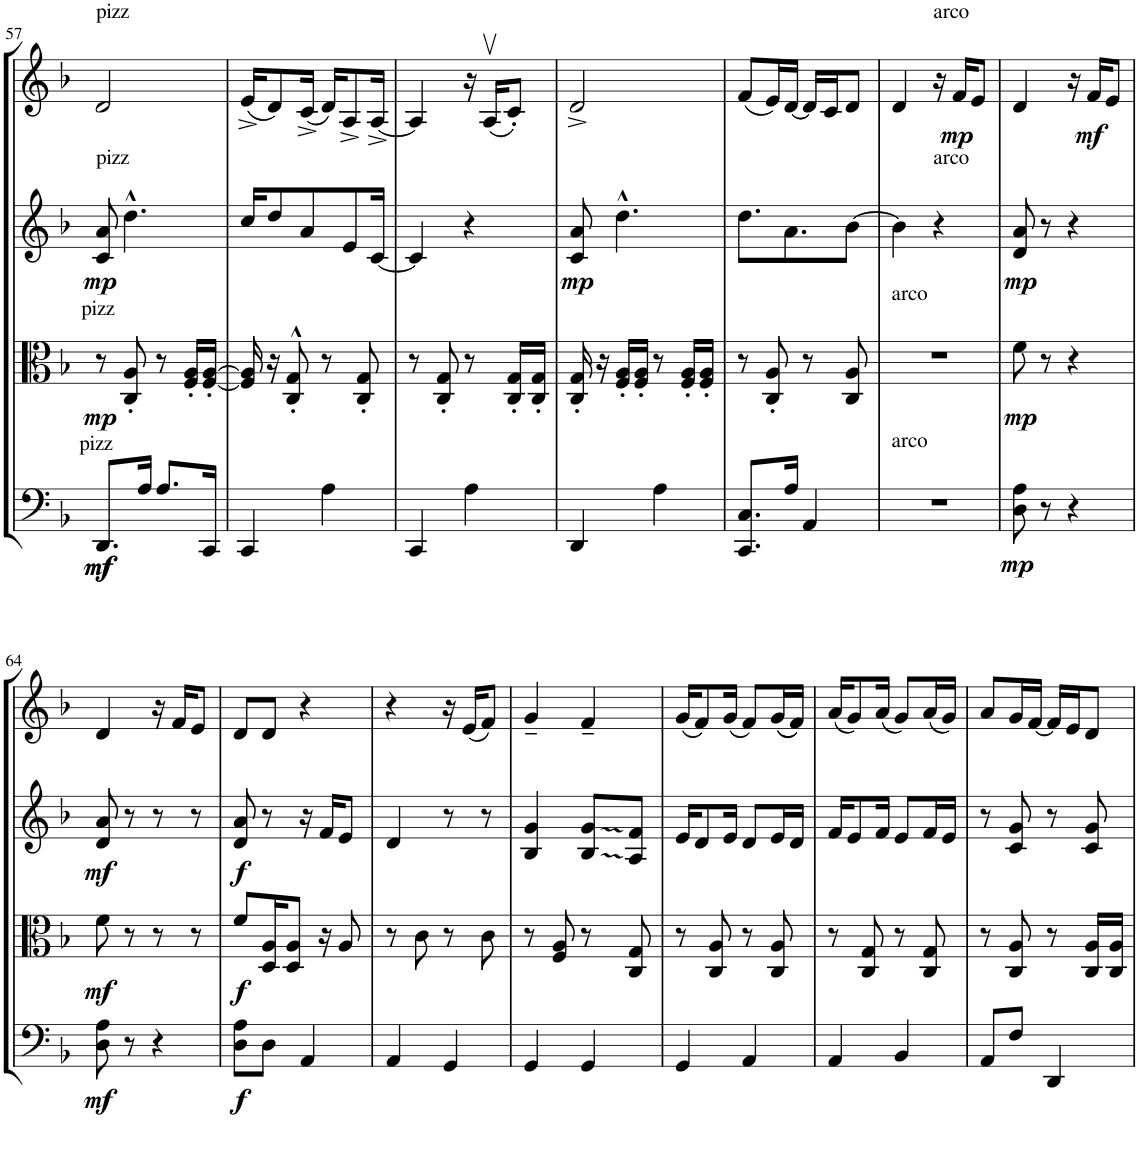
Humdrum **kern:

**kern	**dynam	**kern	**dynam	**kern	**dynam	**kern	**dynam
*part4	*part4	*part3	*part3	*part2	*part2	*part1	*part1
*staff4	*staff4	*staff3	*staff3	*staff2	*staff2	*staff1	*staff1
*I"Violoncello	*	*I"Viola	*	*I"Violin II	*	*I"Violin I	*
*I'Vc	*	*I'Vla	*	*I'Vln	*	*I'Vln	*
!!LO:PB:g=z
*clefF4	*	*clefC3	*	*clefG2	*	*clefG2	*
*k[b-]	*	*k[b-]	*	*k[b-]	*	*k[b-]	*
*M2/4	*	*M2/4	*	*M2/4	*	*M2/4	*
=57	=57	=57	=57	=57	=57	=57	=57
!	!	!	!	!	!	!LO:TX:a:t=pizz	!
!	!	!	!	!LO:TX:a:t=pizz	!	!	!
!	!	!LO:TX:a:t=pizz	!	!	!	!	!
!LO:TX:a:t=pizz	!	!	!	!	!	!	!
!	!LO:DY:b	!	!	!	!	!	!
!	!LO:DY:n=1:b	!	!LO:DY:b	!	!LO:DY:b	!	!
8.DD/L	mf mf	8r	mp	8c/ 8a/	mp	2d/	.
.	.	8C/' 8A/'	.	4.dd^^\	.	.	.
16A/Jk	.	.	.	.	.	.	.
8.A/L	.	8r	.	.	.	.	.
.	.	16F/' 16A/'LL	.	.	.	.	.
16CC/Jk	.	[16F/' [16A/'JJ	.	.	.	.	.
=58	=58	=58	=58	=58	=58	=58	=58
4CC/	.	16F/] 16A/]	.	16cc/KL	.	(16e^/KL	.
.	.	16r	.	8dd/	.	8d/)	.
.	.	8C/'^^ 8G/'^^	.	.	.	.	.
.	.	.	.	8a/	.	(16c^/Jk	.
4A\	.	8r	.	.	.	16d/KL)	.
.	.	.	.	8e/	.	8A^/	.
.	.	8C/' 8G/'	.	.	.	.	.
.	.	.	.	[16c/Jk	.	[16A^/Jk	.
=59	=59	=59	=59	=59	=59	=59	=59
4CC/	.	8r	.	4c/]	.	4A/]	.
.	.	8C/' 8G/'	.	.	.	.	.
4A\	.	8r	.	4r	.	16r	.
.	.	.	.	.	.	(16Av/KL	.
.	.	16C/' 16G/'LL	.	.	.	8c'/J)	.
.	.	16C/' 16G/'JJ	.	.	.	.	.
=60	=60	=60	=60	=60	=60	=60	=60
!	!	!	!	!	!LO:DY:b	!	!
4DD/	.	16C/' 16G/'	.	8c/ 8a/	mp	2d^/	.
.	.	16r	.	.	.	.	.
.	.	16F/' 16A/'LL	.	4.dd^^\	.	.	.
.	.	16F/' 16A/'JJ	.	.	.	.	.
4A\	.	8r	.	.	.	.	.
.	.	16F/' 16A/'LL	.	.	.	.	.
.	.	16F/' 16A/'JJ	.	.	.	.	.
=61	=61	=61	=61	=61	=61	=61	=61
8.CC/ 8.C/L	.	8r	.	8.dd\L	.	(8f/L	.
.	.	8C/' 8A/'	.	.	.	16e/L)	.
16A/Jk	.	.	.	8.a\	.	[16d/JJ	.
4AA/	.	8r	.	.	.	16d/LL]	.
.	.	.	.	.	.	16c/J	.
.	.	8C/ 8A/	.	[8b-\J	.	8d/J	.
=62	=62	=62	=62	=62	=62	=62	=62
!	!	!LO:TX:a:t=arco	!	!	!	!	!
!LO:TX:a:t=arco	!	!	!	!	!	!	!
2r	.	2r	.	4b-\]	.	4d/	.
!	!	!	!	!	!	!LO:TX:a:t=arco	!
!	!	!	!	!LO:TX:a:t=arco	!	!	!
.	.	.	.	4r	.	16r	.
!	!	!	!	!	!	!	!LO:DY:b
.	.	.	.	.	.	16f/KL	mp
.	.	.	.	.	.	8e/J	.
=63	=63	=63	=63	=63	=63	=63	=63
!	!LO:DY:b	!	!LO:DY:b	!	!LO:DY:b	!	!
8D\ 8A\	mp	8f\	mp	8d/ 8a/	mp	4d/	.
8r	.	8r	.	8r	.	.	.
4r	.	4r	.	4r	.	16r	.
!	!	!	!	!	!	!	!LO:DY:b
.	.	.	.	.	.	16f/KL	mf
.	.	.	.	.	.	8e/J	.
!!LO:LB:g=z
=64	=64	=64	=64	=64	=64	=64	=64
!	!LO:DY:b	!	!LO:DY:b	!	!LO:DY:b	!	!
8D\ 8A\	mf	8f\	mf	8d/ 8a/	mf	4d/	.
8r	.	8r	.	8r	.	.	.
4r	.	8r	.	8r	.	16r	.
.	.	.	.	.	.	16f/KL	.
.	.	8r	.	8r	.	8e/J	.
=65	=65	=65	=65	=65	=65	=65	=65
!	!LO:DY:b	!	!LO:DY:b	!	!LO:DY:b	!	!
8D\ 8A\L	f	8f/L	f	8d/ 8a/	f	8d/L	.
8D\J	.	16D/ 16A/K	.	8r	.	8d/J	.
.	.	8D/ 8A/J	.	.	.	.	.
4AA/	.	.	.	16r	.	4r	.
.	.	16r	.	16f/KL	.	.	.
.	.	8A/	.	8e/J	.	.	.
=66	=66	=66	=66	=66	=66	=66	=66
4AA/	.	8r	.	4d/	.	4r	.
.	.	8c\	.	.	.	.	.
4GG/	.	8r	.	8r	.	16r	.
.	.	.	.	.	.	(16e/KL	.
.	.	8c\	.	8r	.	8f/J)	.
=67	=67	=67	=67	=67	=67	=67	=67
4GG/	.	8r	.	4B-/ 4g/	.	4g~/	.
.	.	8F/ 8A/	.	.	.	.	.
4GG/	.	8r	.	8B-/ 8g/L	.	4f~/	.
.	.	8C/ 8G/	.	8A/ 8f/J	.	.	.
=68	=68	=68	=68	=68	=68	=68	=68
4GG/	.	8r	.	16e/KL	.	(16g/KL	.
.	.	.	.	8d/	.	8f/)	.
.	.	8C/ 8A/	.	.	.	.	.
.	.	.	.	16e/Jk	.	(16g/Jk	.
4AA/	.	8r	.	8d/L	.	8f/L)	.
.	.	8C/ 8A/	.	16e/L	.	((16g/L	.
.	.	.	.	16d/JJ	.	16f/JJ))	.
=69	=69	=69	=69	=69	=69	=69	=69
4AA/	.	8r	.	16f/KL	.	(16a/KL	.
.	.	.	.	8e/	.	8g/)	.
.	.	8C/ 8G/	.	.	.	.	.
.	.	.	.	16f/Jk	.	(16a/Jk	.
4BB-/	.	8r	.	8e/L	.	8g/L)	.
.	.	8C/ 8G/	.	16f/L	.	(16a/L	.
.	.	.	.	16e/JJ	.	16g/JJ)	.
=70	=70	=70	=70	=70	=70	=70	=70
8AA/L	.	8r	.	8r	.	8a/L	.
8F/J	.	8C/ 8A/	.	8c/ 8g/	.	16g/L	.
.	.	.	.	.	.	[16f/JJ	.
4DD/	.	8r	.	8r	.	16f/LL]	.
.	.	.	.	.	.	16e/J	.
.	.	16C/ 16A/LL	.	8c/ 8g/	.	8d/J	.
.	.	16C/ 16A/JJ	.	.	.	.	.
=	=	=	=	=	=	=	=
*-	*-	*-	*-	*-	*-	*-	*-
